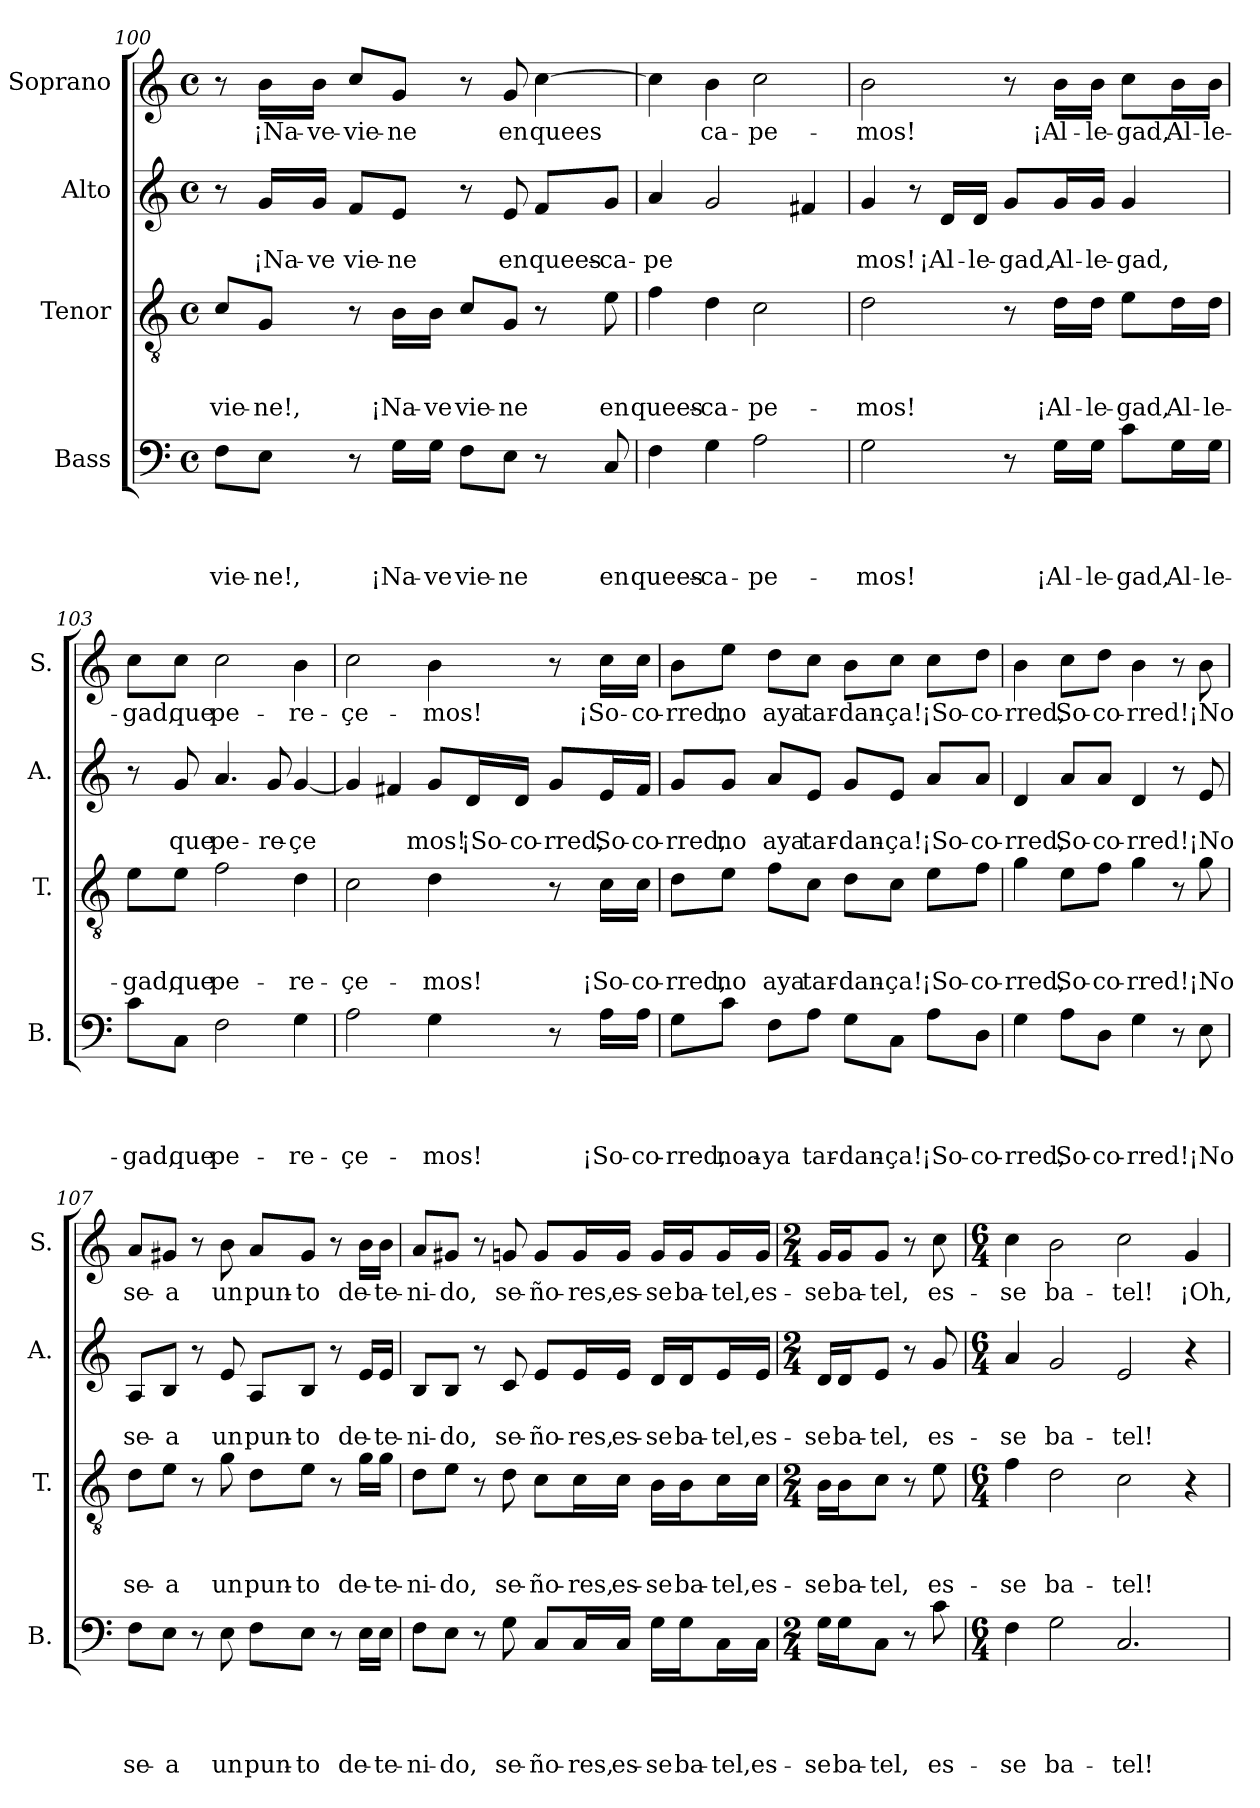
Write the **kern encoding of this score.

**kern	**text	**text	**text	**text	**kern	**text	**text	**text	**kern	**text	**text	**kern	**text
*part4	*part4	*part4	*part4	*part4	*part3	*part3	*part3	*part3	*part2	*part2	*part2	*part1	*part1
*staff4	*staff4	*staff4	*staff4	*staff4	*staff3	*staff3	*staff3	*staff3	*staff2	*staff2	*staff2	*staff1	*staff1
*I"Bass	*	*	*	*	*I"Tenor	*	*	*	*I"Alto	*	*	*I"Soprano	*
*I'B.	*	*	*	*	*I'T.	*	*	*	*I'A.	*	*	*I'S.	*
!!LO:LB:g=z
*clefF4	*	*	*	*	*clefGv2	*	*	*	*clefG2	*	*	*clefG2	*
*	*	*	*	*	*ITrd7c12	*	*	*	*	*	*	*	*
*k[]	*	*	*	*	*k[]	*	*	*	*k[]	*	*	*k[]	*
*C:	*	*	*	*	*C:	*	*	*	*C:	*	*	*C:	*
*M4/4	*	*	*	*	*M4/4	*	*	*	*M4/4	*	*	*M4/4	*
*met(c)	*	*	*	*	*met(c)	*	*	*	*met(c)	*	*	*met(c)	*
=100	=100	=100	=100	=100	=100	=100	=100	=100	=100	=100	=100	=100	=100
!	!	!	!	!LO:LY:b	!	!	!	!LO:LY:b	!	!	!	!	!
8F\L	.	.	.	vie-	8C/L	.	.	vie-	8r	.	.	8r	.
!	!	!	!	!LO:LY:b	!	!	!	!LO:LY:b	!	!	!LO:LY:b	!	!LO:LY:b
8E\J	.	.	.	-ne!,	8GG/J	.	.	-ne!,	16g/LL	.	¡Na-	16b\LL	¡Na-
!	!	!	!	!	!	!	!	!	!	!	!LO:LY:b	!	!LO:LY:b
.	.	.	.	.	.	.	.	.	16g/JJ	.	-ve	16b\JJ	-ve-
!	!	!	!	!	!	!	!	!	!	!	!LO:LY:b	!	!LO:LY:b
8r	.	.	.	.	8r	.	.	.	8f/L	.	vie-	8cc/L	-vie-
!	!	!	!	!LO:LY:b	!	!	!	!LO:LY:b	!	!	!LO:LY:b	!	!LO:LY:b
16G\LL	.	.	.	¡Na-	16BB\LL	.	.	¡Na-	8e/J	.	-ne	8g/J	-ne
!	!	!	!	!LO:LY:b	!	!	!	!LO:LY:b	!	!	!	!	!
16G\JJ	.	.	.	-ve	16BB\JJ	.	.	-ve	.	.	.	.	.
!	!	!	!	!LO:LY:b	!	!	!	!LO:LY:b	!	!	!	!	!
8F\L	.	.	.	vie-	8C/L	.	.	vie-	8r	.	.	8r	.
!	!	!	!	!LO:LY:b	!	!	!	!LO:LY:b	!	!	!LO:LY:b	!	!LO:LY:b
8E\J	.	.	.	-ne	8GG/J	.	.	-ne	8e/	.	en	8g/	en
!	!	!	!	!	!	!	!	!	!	!	!LO:LY:b	!	!LO:LY:b
8r	.	.	.	.	8r	.	.	.	8f/L	.	quees-	[>4cc\	quees
!	!	!	!	!LO:LY:b	!	!	!	!LO:LY:b	!	!	!LO:LY:b	!	!
8C/	.	.	.	en	8E\	.	.	en	8g/J	.	-ca-	.	.
=101	=101	=101	=101	=101	=101	=101	=101	=101	=101	=101	=101	=101	=101
!	!	!	!	!LO:LY:b	!	!	!	!LO:LY:b	!	!	!LO:LY:b	!	!
4F\	.	.	.	quees-	4F\	.	.	quees-	4a/	.	-pe	4cc\]	.
!	!	!	!	!LO:LY:b	!	!	!	!LO:LY:b	!	!	!	!	!LO:LY:b
4G\	.	.	.	-ca-	4D\	.	.	-ca-	2g/	.	.	4b\	ca-
!	!	!	!	!LO:LY:b	!	!	!	!LO:LY:b	!	!	!	!	!LO:LY:b
2A\	.	.	.	-pe-	2C\	.	.	-pe-	.	.	.	2cc\	-pe-
.	.	.	.	.	.	.	.	.	4f#X/	.	.	.	.
=102	=102	=102	=102	=102	=102	=102	=102	=102	=102	=102	=102	=102	=102
!	!	!	!	!LO:LY:b	!	!	!	!LO:LY:b	!	!	!LO:LY:b	!	!LO:LY:b
2G\	.	.	.	-mos!	2D\	.	.	-mos!	4g/	.	mos!	2b\	-mos!
.	.	.	.	.	.	.	.	.	8r	.	.	.	.
!	!	!	!	!	!	!	!	!	!	!	!LO:LY:b	!	!
.	.	.	.	.	.	.	.	.	16d/LL	.	¡Al-	.	.
!	!	!	!	!	!	!	!	!	!	!	!LO:LY:b	!	!
.	.	.	.	.	.	.	.	.	16d/JJ	.	-le-	.	.
!	!	!	!	!	!	!	!	!	!	!	!LO:LY:b	!	!
8r	.	.	.	.	8r	.	.	.	8g/L	.	-gad,	8r	.
!	!	!	!	!LO:LY:b	!	!	!	!LO:LY:b	!	!	!LO:LY:b	!	!LO:LY:b
16G\LL	.	.	.	¡Al-	16D\LL	.	.	¡Al-	16g/L	.	Al-	16b\LL	¡Al-
!	!	!	!	!LO:LY:b	!	!	!	!LO:LY:b	!	!	!LO:LY:b	!	!LO:LY:b
16G\JJ	.	.	.	-le-	16D\JJ	.	.	-le-	16g/JJ	.	-le-	16b\JJ	-le-
!	!	!	!	!LO:LY:b	!	!	!	!LO:LY:b	!	!	!LO:LY:b	!	!LO:LY:b
8c\L	.	.	.	-gad,	8E\L	.	.	-gad,	4g/	.	-gad,	8cc\L	-gad,
!	!	!	!	!LO:LY:b	!	!	!	!LO:LY:b	!	!	!	!	!LO:LY:b
16G\L	.	.	.	Al-	16D\L	.	.	Al-	.	.	.	16b\L	Al-
!	!	!	!	!LO:LY:b	!	!	!	!LO:LY:b	!	!	!	!	!LO:LY:b
16G\JJ	.	.	.	-le-	16D\JJ	.	.	-le-	.	.	.	16b\JJ	-le-
!!LO:LB:g=z
=103	=103	=103	=103	=103	=103	=103	=103	=103	=103	=103	=103	=103	=103
!	!	!	!	!LO:LY:b	!	!	!	!LO:LY:b	!	!	!	!	!LO:LY:b
8c\L	.	.	.	-gad,	8E\L	.	.	-gad,	8r	.	.	8cc\L	-gad,
!	!	!	!	!LO:LY:b	!	!	!	!LO:LY:b	!	!	!LO:LY:b	!	!LO:LY:b
8C\J	.	.	.	que	8E\J	.	.	que	8g/	.	que	8cc\J	que
!	!	!	!	!LO:LY:b	!	!	!	!LO:LY:b	!	!	!LO:LY:b	!	!LO:LY:b
2F\	.	.	.	pe-	2F\	.	.	pe-	4.a/	.	pe-	2cc\	pe-
!	!	!	!	!	!	!	!	!	!	!	!LO:LY:b	!	!
.	.	.	.	.	.	.	.	.	8g/	.	-re-	.	.
!	!	!	!	!LO:LY:b	!	!	!	!LO:LY:b	!	!	!LO:LY:b	!	!LO:LY:b
4G\	.	.	.	-re-	4D\	.	.	-re-	[<4g/	.	-çe	4b\	-re-
=104	=104	=104	=104	=104	=104	=104	=104	=104	=104	=104	=104	=104	=104
!	!	!	!	!LO:LY:b	!	!	!	!LO:LY:b	!	!	!	!	!LO:LY:b
2A\	.	.	.	-çe-	2C\	.	.	-çe-	4g/]	.	.	2cc\	-çe-
.	.	.	.	.	.	.	.	.	4f#X/	.	.	.	.
!	!	!	!	!LO:LY:b	!	!	!	!LO:LY:b	!	!	!LO:LY:b	!	!LO:LY:b
4G\	.	.	.	-mos!	4D\	.	.	-mos!	8g/L	.	mos!	4b\	-mos!
!	!	!	!	!	!	!	!	!	!	!	!LO:LY:b	!	!
.	.	.	.	.	.	.	.	.	16d/L	.	¡So-	.	.
!	!	!	!	!	!	!	!	!	!	!	!LO:LY:b	!	!
.	.	.	.	.	.	.	.	.	16d/JJ	.	-co-	.	.
!	!	!	!	!	!	!	!	!	!	!	!LO:LY:b	!	!
8r	.	.	.	.	8r	.	.	.	8g/L	.	-rred,	8r	.
!	!	!	!	!LO:LY:b	!	!	!	!LO:LY:b	!	!	!LO:LY:b	!	!LO:LY:b
16A\LL	.	.	.	¡So-	16C\LL	.	.	¡So-	16e/L	.	So-	16cc\LL	¡So-
!	!	!	!	!LO:LY:b	!	!	!	!LO:LY:b	!	!	!LO:LY:b	!	!LO:LY:b
16A\JJ	.	.	.	-co-	16C\JJ	.	.	-co-	16f#/JJ	.	-co-	16cc\JJ	-co-
=105	=105	=105	=105	=105	=105	=105	=105	=105	=105	=105	=105	=105	=105
!	!	!	!	!LO:LY:b	!	!	!	!LO:LY:b	!	!	!LO:LY:b	!	!LO:LY:b
8G\L	.	.	.	-rred,	8D\L	.	.	-rred,	8g/L	.	-rred,	8b\L	-rred,
!	!	!	!	!LO:LY:b	!	!	!	!LO:LY:b	!	!	!LO:LY:b	!	!LO:LY:b
8c\J	.	.	.	noa-	8E\J	.	.	no	8g/J	.	no	8ee\J	no
!	!	!	!	!LO:LY:b	!	!	!	!LO:LY:b	!	!	!LO:LY:b	!	!LO:LY:b
8F\L	.	.	.	-ya	8F\L	.	.	aya	8a/L	.	aya	8dd\L	aya
!	!	!	!	!LO:LY:b	!	!	!	!LO:LY:b	!	!	!LO:LY:b	!	!LO:LY:b
8A\J	.	.	.	tar-	8C\J	.	.	tar-	8e/J	.	tar-	8cc\J	tar-
!	!	!	!	!LO:LY:b	!	!	!	!LO:LY:b	!	!	!LO:LY:b	!	!LO:LY:b
8G\L	.	.	.	-dan-	8D\L	.	.	-dan-	8g/L	.	-dan-	8b\L	-dan-
!	!	!	!	!LO:LY:b	!	!	!	!LO:LY:b	!	!	!LO:LY:b	!	!LO:LY:b
8C\J	.	.	.	-ça!	8C\J	.	.	-ça!	8e/J	.	-ça!	8cc\J	-ça!
!	!	!	!	!LO:LY:b	!	!	!	!LO:LY:b	!	!	!LO:LY:b	!	!LO:LY:b
8A\L	.	.	.	¡So-	8E\L	.	.	¡So-	8a/L	.	¡So-	8cc\L	¡So-
!	!	!	!	!LO:LY:b	!	!	!	!LO:LY:b	!	!	!LO:LY:b	!	!LO:LY:b
8D\J	.	.	.	-co-	8F\J	.	.	-co-	8a/J	.	-co-	8dd\J	-co-
=106	=106	=106	=106	=106	=106	=106	=106	=106	=106	=106	=106	=106	=106
!	!	!	!	!LO:LY:b	!	!	!	!LO:LY:b	!	!	!LO:LY:b	!	!LO:LY:b
4G\	.	.	.	-rred,	4G\	.	.	-rred,	4d/	.	-rred,	4b\	-rred,
!	!	!	!	!LO:LY:b	!	!	!	!LO:LY:b	!	!	!LO:LY:b	!	!LO:LY:b
8A\L	.	.	.	So-	8E\L	.	.	So-	8a/L	.	So-	8cc\L	So-
!	!	!	!	!LO:LY:b	!	!	!	!LO:LY:b	!	!	!LO:LY:b	!	!LO:LY:b
8D\J	.	.	.	-co-	8F\J	.	.	-co-	8a/J	.	-co-	8dd\J	-co-
!	!	!	!	!LO:LY:b	!	!	!	!LO:LY:b	!	!	!LO:LY:b	!	!LO:LY:b
4G\	.	.	.	-rred!	4G\	.	.	-rred!	4d/	.	-rred!	4b\	-rred!
8r	.	.	.	.	8r	.	.	.	8r	.	.	8r	.
!	!	!	!	!LO:LY:b	!	!	!	!LO:LY:b	!	!	!LO:LY:b	!	!LO:LY:b
8E\	.	.	.	¡No	8G\	.	.	¡No	8e/	.	¡No	8b\	¡No
!!LO:PB:g=z
=107	=107	=107	=107	=107	=107	=107	=107	=107	=107	=107	=107	=107	=107
!	!	!	!	!LO:LY:b	!	!	!	!LO:LY:b	!	!	!LO:LY:b	!	!LO:LY:b
8F\L	.	.	.	se-	8D\L	.	.	se-	8A/L	.	se-	8a/L	se-
!	!	!	!	!LO:LY:b	!	!	!	!LO:LY:b	!	!	!LO:LY:b	!	!LO:LY:b
8E\J	.	.	.	-a	8E\J	.	.	-a	8B/J	.	-a	8g#X/J	-a
8r	.	.	.	.	8r	.	.	.	8r	.	.	8r	.
!	!	!	!	!LO:LY:b	!	!	!	!LO:LY:b	!	!	!LO:LY:b	!	!LO:LY:b
8E\	.	.	.	un	8G\	.	.	un	8e/	.	un	8b\	un
!	!	!	!	!LO:LY:b	!	!	!	!LO:LY:b	!	!	!LO:LY:b	!	!LO:LY:b
8F\L	.	.	.	pun-	8D\L	.	.	pun-	8A/L	.	pun-	8a/L	pun-
!	!	!	!	!LO:LY:b	!	!	!	!LO:LY:b	!	!	!LO:LY:b	!	!LO:LY:b
8E\J	.	.	.	-to	8E\J	.	.	-to	8B/J	.	-to	8g#/J	-to
8r	.	.	.	.	8r	.	.	.	8r	.	.	8r	.
!	!	!	!	!LO:LY:b	!	!	!	!LO:LY:b	!	!	!LO:LY:b	!	!LO:LY:b
16E\LL	.	.	.	de-	16G\LL	.	.	de-	16e/LL	.	de-	16b\LL	de-
!	!	!	!	!LO:LY:b	!	!	!	!LO:LY:b	!	!	!LO:LY:b	!	!LO:LY:b
16E\JJ	.	.	.	-te-	16G\JJ	.	.	-te-	16e/JJ	.	-te-	16b\JJ	-te-
=108	=108	=108	=108	=108	=108	=108	=108	=108	=108	=108	=108	=108	=108
!	!	!	!	!LO:LY:b	!	!	!	!LO:LY:b	!	!	!LO:LY:b	!	!LO:LY:b
8F\L	.	.	.	-ni-	8D\L	.	.	-ni-	8B/L	.	-ni-	8a/L	-ni-
!	!	!	!	!LO:LY:b	!	!	!	!LO:LY:b	!	!	!LO:LY:b	!	!LO:LY:b
8E\J	.	.	.	-do,	8E\J	.	.	-do,	8B/J	.	-do,	8g#X/J	-do,
8r	.	.	.	.	8r	.	.	.	8r	.	.	8r	.
!	!	!	!	!LO:LY:b	!	!	!	!LO:LY:b	!	!	!LO:LY:b	!	!LO:LY:b
8G\	.	.	.	se-	8D\	.	.	se-	8c/	.	se-	8gn/	se-
!	!	!	!	!LO:LY:b	!	!	!	!LO:LY:b	!	!	!LO:LY:b	!	!LO:LY:b
8C/L	.	.	.	-ño-	8C\L	.	.	-ño-	8e/L	.	-ño-	8g/L	-ño-
!	!	!	!	!LO:LY:b	!	!	!	!LO:LY:b	!	!	!LO:LY:b	!	!LO:LY:b
16C/L	.	.	.	-res,	16C\L	.	.	-res,	16e/L	.	-res,	16g/L	-res,
!	!	!	!	!LO:LY:b	!	!	!	!LO:LY:b	!	!	!LO:LY:b	!	!LO:LY:b
16C/JJ	.	.	.	es-	16C\JJ	.	.	es-	16e/JJ	.	es-	16g/JJ	es-
!	!	!	!	!LO:LY:b	!	!	!	!LO:LY:b	!	!	!LO:LY:b	!	!LO:LY:b
16G\LL	.	.	.	-se	16BB\LL	.	.	-se	16d/LL	.	-se	16g/LL	-se
!	!	!	!	!LO:LY:b	!	!	!	!LO:LY:b	!	!	!LO:LY:b	!	!LO:LY:b
16G\J	.	.	.	ba-	16BB\J	.	.	ba-	16d/J	.	ba-	16g/J	ba-
!	!	!	!	!LO:LY:b	!	!	!	!LO:LY:b	!	!	!LO:LY:b	!	!LO:LY:b
16C\L	.	.	.	-tel,	16C\L	.	.	-tel,	16e/L	.	-tel,	16g/L	-tel,
!	!	!	!	!LO:LY:b	!	!	!	!LO:LY:b	!	!	!LO:LY:b	!	!LO:LY:b
16C\JJ	.	.	.	es-	16C\JJ	.	.	es-	16e/JJ	.	es-	16g/JJ	es-
=109	=109	=109	=109	=109	=109	=109	=109	=109	=109	=109	=109	=109	=109
*M2/4	*	*	*	*	*M2/4	*	*	*	*M2/4	*	*	*M2/4	*
!	!	!	!	!LO:LY:b	!	!	!	!LO:LY:b	!	!	!LO:LY:b	!	!LO:LY:b
16G\LL	.	.	.	-se	16BB\LL	.	.	-se	16d/LL	.	-se	16g/LL	-se
!	!	!	!	!LO:LY:b	!	!	!	!LO:LY:b	!	!	!LO:LY:b	!	!LO:LY:b
16G\J	.	.	.	ba-	16BB\J	.	.	ba-	16d/J	.	ba-	16g/J	ba-
!	!	!	!	!LO:LY:b	!	!	!	!LO:LY:b	!	!	!LO:LY:b	!	!LO:LY:b
8C\J	.	.	.	-tel,	8C\J	.	.	-tel,	8e/J	.	-tel,	8g/J	-tel,
8r	.	.	.	.	8r	.	.	.	8r	.	.	8r	.
!	!	!	!	!LO:LY:b	!	!	!	!LO:LY:b	!	!	!LO:LY:b	!	!LO:LY:b
8c\	.	.	.	es-	8E\	.	.	es-	8g/	.	es-	8cc\	es-
!!LO:LB:g=z
=110	=110	=110	=110	=110	=110	=110	=110	=110	=110	=110	=110	=110	=110
*M6/4	*	*	*	*	*M6/4	*	*	*	*M6/4	*	*	*M6/4	*
!	!	!	!	!LO:LY:b	!	!	!	!LO:LY:b	!	!	!LO:LY:b	!	!LO:LY:b
4F\	.	.	.	-se	4F\	.	.	-se	4a/	.	-se	4cc\	-se
!	!	!	!	!LO:LY:b	!	!	!	!LO:LY:b	!	!	!LO:LY:b	!	!LO:LY:b
2G\	.	.	.	ba-	2D\	.	.	ba-	2g/	.	ba-	2b\	ba-
!	!	!	!	!LO:LY:b	!	!	!	!LO:LY:b	!	!	!LO:LY:b	!	!LO:LY:b
2.C/	.	.	.	-tel!	2C\	.	.	-tel!	2e/	.	-tel!	2cc\	-tel!
!	!	!	!	!	!	!	!	!	!	!	!	!	!LO:LY:b
.	.	.	.	.	4r	.	.	.	4r	.	.	4g/	¡Oh,
=	=	=	=	=	=	=	=	=	=	=	=	=	=
*-	*-	*-	*-	*-	*-	*-	*-	*-	*-	*-	*-	*-	*-
